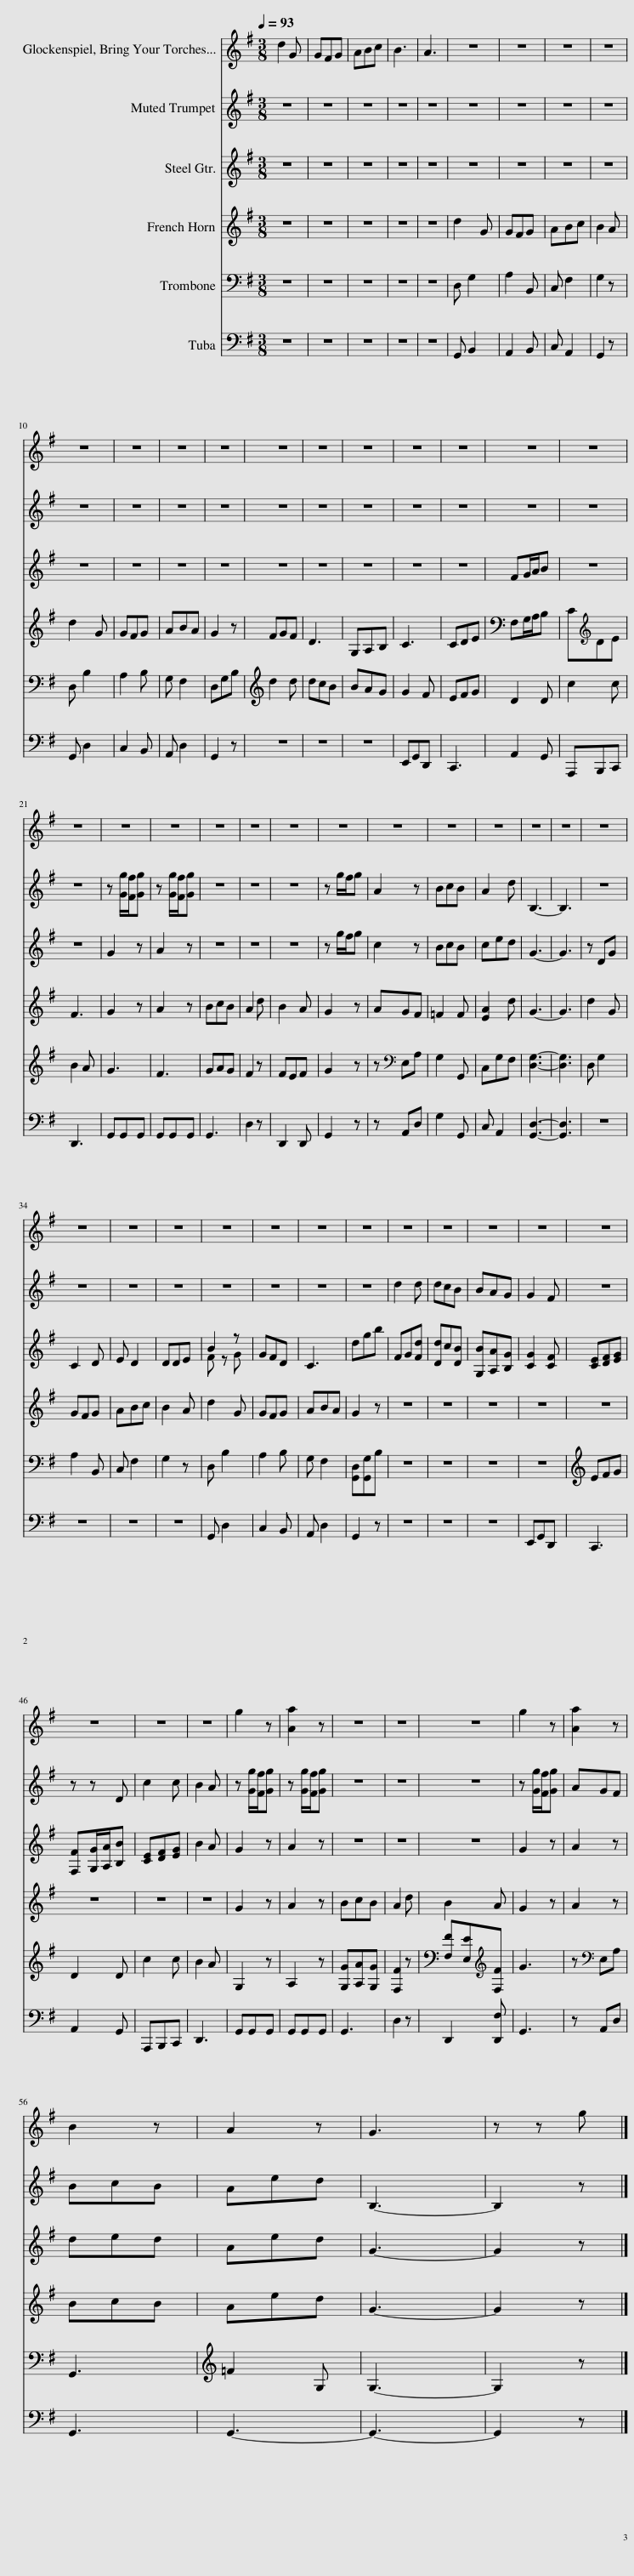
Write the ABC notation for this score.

X:1
%%score 1 2 ( 3 4 ) 5 6 7
L:1/8
Q:1/4=93
M:3/8
I:linebreak $
K:G
V:1 treble
V:2 treble
V:3 treble
V:4 treble
V:5 treble
V:6 bass
V:7 bass
V:1
 d2 G | GFG | ABc | B3 | A3 | %5
 z3 | z3 | z3 | z3 |$ z3 | %10
 z3 | z3 | z3 | z3 | z3 | %15
 z3 | z3 | z3 | z3 | z3 |$ %20
 z3 | z3 | z3 | z3 | z3 | %25
 z3 | z3 | z3 | z3 | z3 | %30
 z3 | z3 | z3 |$ z3 | z3 | %35
 z3 | z3 | z3 | z3 | z3 | %40
 z3 | z3 | z3 | z3 | z3 |$ %45
 z3 | z3 | z3 | g2 z | [Aa]2 z | %50
 z3 | z3 | z3 | g2 z | [Aa]2 z |$ %55
 B2 z | A2 z | G3 | z z g |] %59
V:2
 z3 | z3 | z3 | z3 | z3 | %5
 z3 | z3 | z3 | z3 |$ z3 | %10
 z3 | z3 | z3 | z3 | z3 | %15
 z3 | z3 | z3 | z3 | z3 |$ %20
 z3 | z [Gg]/[Ff]/[Gg] | z [Gg]/[Ff]/[Gg] | z3 | z3 | %25
 z3 | z g/f/g | A2 z | BcB | A2 d | %30
 B,3- | B,3 | z3 |$ z3 | z3 | %35
 z3 | z3 | z3 | z3 | z3 | %40
 d2 d | dcB | BAG | G2 F | z3 |$ %45
 z z D | c2 c | B2 A | z [Gg]/[Ff]/[Gg] | z [Gg]/[Ff]/[Gg] | %50
 z3 | z3 | z3 | z [Gg]/[Ff]/[Gg] | AGF |$ %55
 BcB | Aed | B,3- | B,2 z |] %59
V:3
 z3 | z3 | z3 | z3 | z3 | %5
 z3 | z3 | z3 | z3 |$ z3 | %10
 z3 | z3 | z3 | z3 | z3 | %15
 z3 | z3 | z3 | FG/A/B | z3 |$ %20
 z3 | G2 z | A2 z | z3 | z3 | %25
 z3 | z g/f/g | c2 z | BcB | ced | %30
 G3- | G3 | z DG |$ C2 D | E D2 | %35
 DDE | B2 z | GFD | C3 | dgb | %40
 FG[Fd] | [Dd]c[DB] | [G,B][A,A][B,G] | [CG]2 [CF] | [CE][DF][EG] |$ %45
 [F,F][G,G]/[A,A]/[B,B] | [CE][DF][EG] | B2 A | G2 z | A2 z | %50
 z3 | z3 | z3 | G2 z | A2 z |$ %55
 ded | Aed | G3- | G2 z |] %59
V:4
 x3 | x3 | x3 | x3 | x3 | %5
 x3 | x3 | x3 | x3 |$ x3 | %10
 x3 | x3 | x3 | x3 | x3 | %15
 x3 | x3 | x3 | x3 | x3 |$ %20
 x3 | x3 | x3 | x3 | x3 | %25
 x3 | x3 | x3 | x3 | x3 | %30
 x3 | x3 | x3 |$ x3 | x3 | %35
 x3 | F z G | x3 | x3 | x3 | %40
 x3 | x3 | x3 | x3 | x3 |$ %45
 x3 | x3 | x3 | x3 | x3 | %50
 x3 | x3 | x3 | x3 | x3 |$ %55
 x3 | x3 | x3 | x3 |] %59
V:5
 z3 | z3 | z3 | z3 | z3 | %5
 d2 G | GFG | ABc | B2 A |$ d2 G | %10
 GFG | ABA | G2 z | FGF | D3 | %15
 G,A,B, | C3 | CDE | F,G,/A,/B, | C[K:treble]DE |$ %20
 F3 | G2 z | A2 z | BcB | A2 d | %25
 B2 A | G2 z | AGF | =F2 F | [EA]2 d | %30
 G3- | G3 | d2 G |$ GFG | ABc | %35
 B2 A | d2 G | GFG | ABA | G2 z | %40
 z3 | z3 | z3 | z3 | z3 |$ %45
 z3 | z3 | z3 | G2 z | A2 z | %50
 BcB | A2 d | B2 A | G2 z | A2 z |$ %55
 BcB | Aed | G3- | G2 z |] %59
V:6
 z3 | z3 | z3 | z3 | z3 | %5
 D, G,2 | A,2 B,, | C, F,2 | G,2 z |$ D, B,2 | %10
 A,2 B, | G, F,2 | D,G,B, | d2 d | dcB | %15
 BAG | G2 F | EFG | D2 D | c2 c |$ %20
 B2 A | G3 | F3 | GAG | F2 z | %25
 FEF | G2 z | z[K:bass] E,A, | G,2 G,, | C,G,F, | %30
 [D,G,]3- | [D,G,]3 | D, G,2 |$ A,2 B,, | C, F,2 | %35
 G,2 z | D, B,2 | A,2 B, | G, F,2 | [G,,D,][G,,G,]B, | %40
 z3 | z3 | z3 | z3 | EFG |$ %45
 D2 D | c2 c | B2 A | G,2 z | A,2 z | %50
 [G,G][A,A][G,G] | [F,F]2 z | [F,F][E,E][K:treble][F,F] | G3 | z[K:bass] E,A, |$ %55
 G,,3 | =F2 G, | G,3- | G,2 z |] %59
V:7
 z3 | z3 | z3 | z3 | z3 | %5
 G,, B,,2 | A,,2 B,, | C, A,,2 | G,,2 z |$ G,, D,2 | %10
 C,2 B,, | A,, D,2 | G,,2 z | z3 | z3 | %15
 z3 | E,,G,,D,, | C,,3 | A,,2 G,, | A,,,B,,,C,, |$ %20
 D,,3 | G,,G,,G,, | G,,G,,G,, | G,,3 | D,2 z | %25
 D,,2 D,, | G,,2 z | z A,,D, | G,2 G,, | C, A,,2 | %30
 [G,,D,]3- | [G,,D,]3 | z3 |$ z3 | z3 | %35
 z3 | G,, D,2 | C,2 B,, | A,, D,2 | G,,2 z | %40
 z3 | z3 | z3 | E,,G,,D,, | C,,3 |$ %45
 A,,2 G,, | A,,,B,,,C,, | D,,3 | G,,G,,G,, | G,,G,,G,, | %50
 G,,3 | D,2 z | D,,2 [D,,F,] | G,,3 | z A,,D, |$ %55
 G,,3 | G,,3- | G,,3- | G,,2 z |] %59
